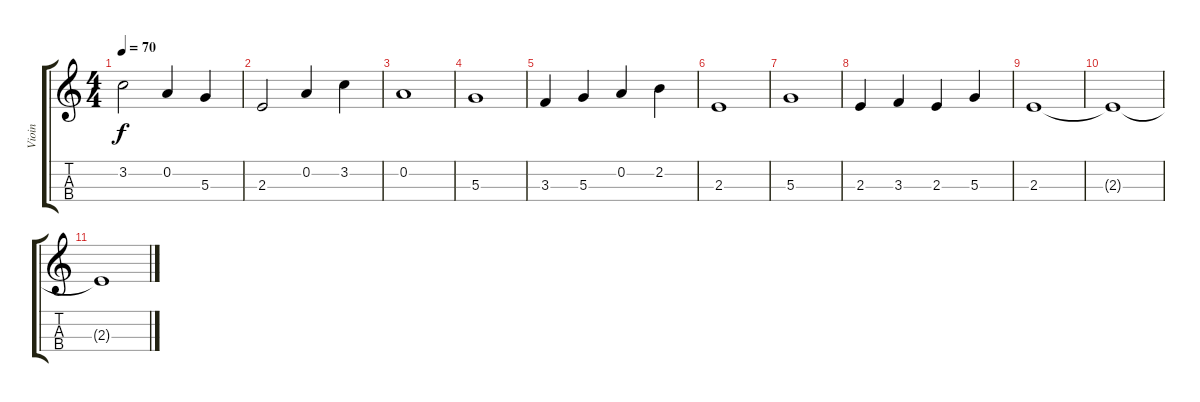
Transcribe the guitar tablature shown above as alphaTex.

\track ("Vioin" "Vioin") {instrument stringensemble2}
\staff {score tabs}
\tuning (E5 A4 D4 G3) {hide}
\ts (4 4)
\tempo 70
\clef g2
\ks c
3.2.2{dy f} 0.2.4 5.3.4 |
2.3.2 0.2.4 3.2.4 |
0.2.1 |
5.3.1 |
3.3.4 5.3.4 0.2.4 2.2.4 |
2.3.1 |
5.3.1 |
2.3.4 3.3.4 2.3.4 5.3.4 |
2.3.1 |
2.3{t}.1{volume 0} |
2.3{t}.1
